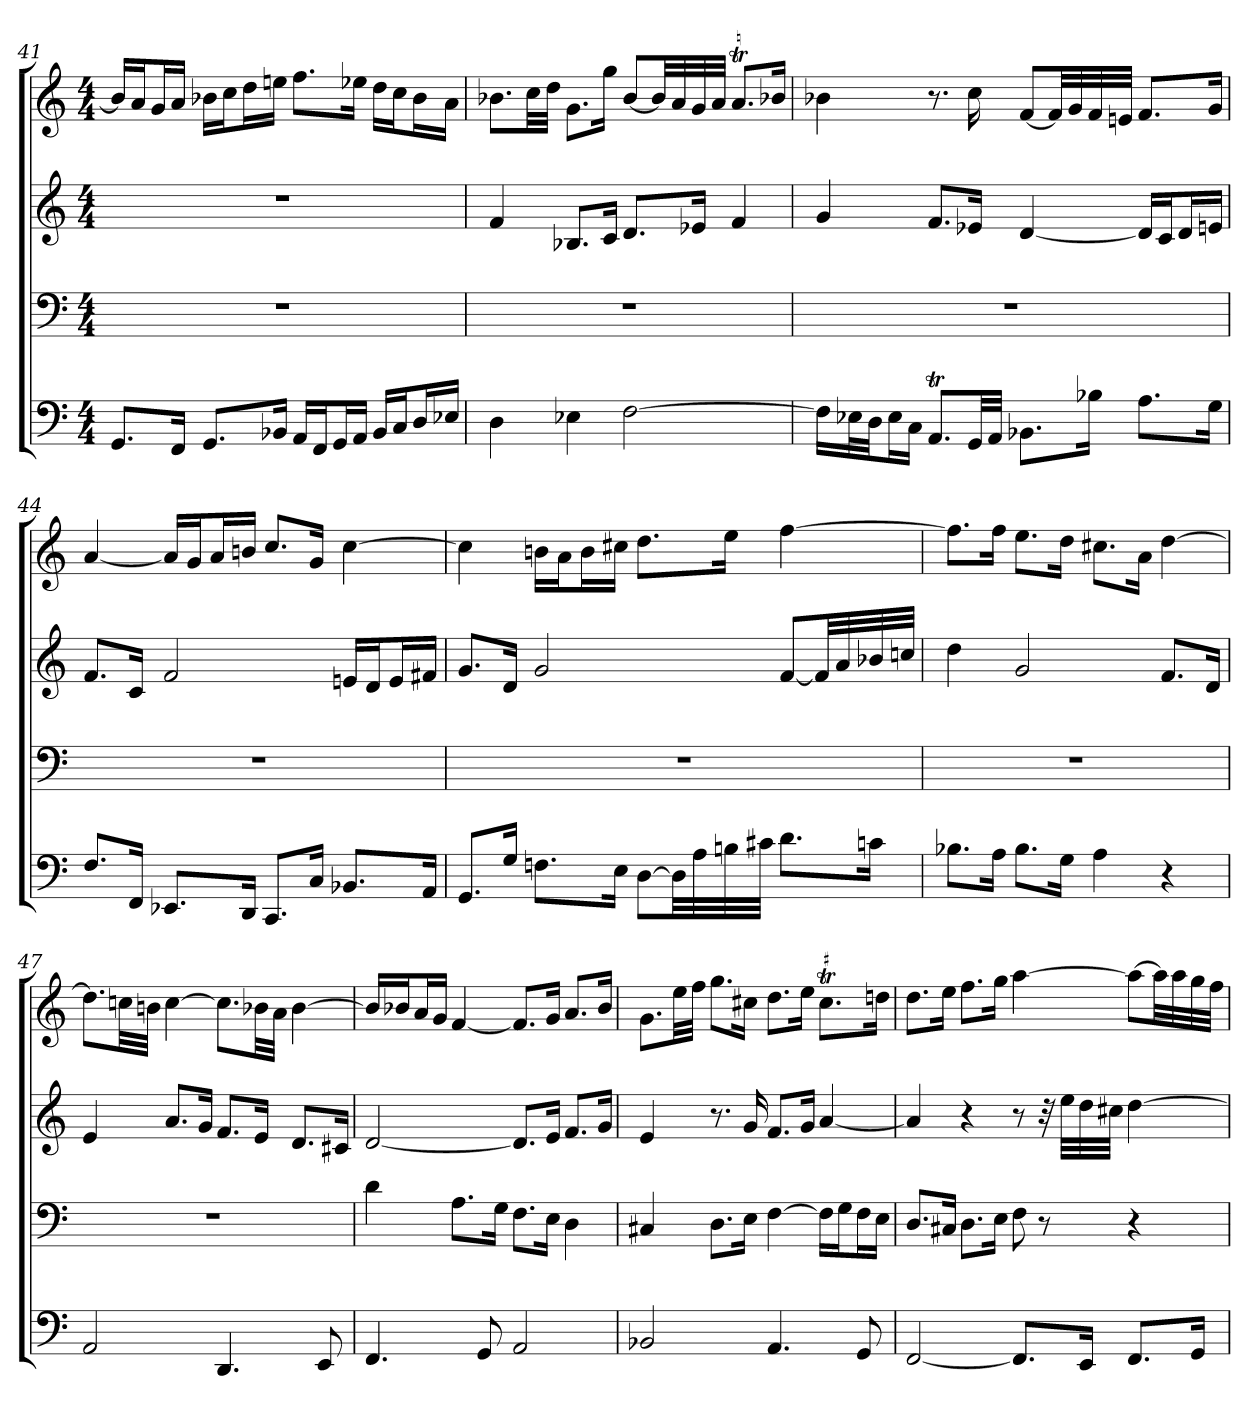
**kern	**kern	**kern	**kern
*part4	*part3	*part2	*part1
*staff4	*staff3	*staff2	*staff1
*M4/4	*M4/4	*M4/4	*M4/4
=41	=41	=41	=41
8.GGL	1r	1r	16b-LL]
.	.	.	16aJ
.	.	.	16gL
16FFJk	.	.	16aJJ
8.GGL	.	.	16b-XLL
.	.	.	16ccJ
.	.	.	16ddL
16BB-XJk	.	.	16eenJJ
16AALL	.	.	8.ffL
16FFJ	.	.	.
16GGL	.	.	.
16AAJJ	.	.	16ee-XJk
16BB-LL	.	.	16ddLL
16CJ	.	.	16ccJ
16DL	.	.	16b-L
16E-XJJ	.	.	16aJJ
=42	=42	=42	=42
4D	1r	4f	8.b-XL
.	.	.	32ccLL
.	.	.	32ddJJJ
4E-X	.	8.B-XL	8.gL
.	.	16cJk	16ggJk
[2F	.	8.dL	[8b-L
.	.	.	32b-LL]
.	.	.	32a
.	.	16e-XJk	32g
.	.	.	32aJJJ
.	.	4f	8.aTL
.	.	.	16b-XJk
=43	=43	=43	=43
16FLL]	1r	4g	4b-X
32E-XL	.	.	.
32DJJ	.	.	.
16E-L	.	.	.
16CJJ	.	.	.
8.AATL	.	8.fL	8.r
32GGLL	.	16e-XJk	16cc
32AAJJJ	.	.	.
8.BB-XL	.	[4d	[8fL
.	.	.	32fLL]
.	.	.	32g
16B-XJk	.	.	32f
.	.	.	32enJJJ
8.AL	.	16dLL]	8.fL
.	.	16cJ	.
.	.	16dL	.
16GJk	.	16enJJ	16gJk
=44	=44	=44	=44
8.FL	1r	8.fL	[4a
16FFJk	.	16cJk	.
8.EE-XL	.	2f	16aLL]
.	.	.	16gJ
.	.	.	16aL
16DDJk	.	.	16bnJJ
8.CCL	.	.	8.ccL
16CJk	.	.	16gJk
8.BB-XL	.	16enLL	[4cc
.	.	16dJ	.
.	.	16eL	.
16AAJk	.	16f#XJJ	.
=45	=45	=45	=45
8.GGL	1r	8.gL	4cc]
16GJk	.	16dJk	.
8.FnL	.	2g	16bnLL
.	.	.	16aJ
.	.	.	16bL
16EJk	.	.	16cc#XJJ
[8DL	.	.	8.ddL
32DLL]	.	.	.
32A	.	.	.
32Bn	.	.	16eeJk
32c#XJJJ	.	.	.
8.dL	.	[8fL	[4ff
.	.	32fLL]	.
.	.	32a	.
16cnJk	.	32b-X	.
.	.	32ccnJJJ	.
=46	=46	=46	=46
8.B-XL	1r	4dd	8.ffL]
16AJk	.	.	16ffJk
8.B-L	.	2g	8.eeL
16GJk	.	.	16ddJk
4A	.	.	8.cc#XL
.	.	.	16aJk
4r	.	8.fL	[4dd
.	.	16dJk	.
=47	=47	=47	=47
2AA	1r	4e	8.ddL]
.	.	.	32ccnLL
.	.	.	32bnJJJ
.	.	8.aL	[4cc
.	.	16gJk	.
4.DD	.	8.fL	8.ccL]
.	.	16eJk	32b-XLL
.	.	.	32aJJJ
.	.	8.dL	[4b-
8EE	.	.	.
.	.	16c#XJk	.
=48	=48	=48	=48
4.FF	4d	[2d	16b-LL]
.	.	.	16b-XJ
.	.	.	16aL
.	.	.	16gJJ
.	8.AL	.	[4f
8GG	.	.	.
.	16GJk	.	.
2AA	8.FL	8.dL]	8.fL]
.	16EJk	16eJk	16gJk
.	4D	8.fL	8.aL
.	.	16gJk	16b-Jk
=49	=49	=49	=49
2BB-X	4C#X	4e	8.gL
.	.	.	32eeLL
.	.	.	32ffJJJ
.	8.DL	8.r	8.ggL
.	16EJk	16g	16cc#XJk
4.AA	[4F	8.fL	8.ddL
.	.	16gJk	16eeJk
!	!	!	!LO:TR:acc=#
.	16FLL]	[4a	8.cc#TL
.	16GJ	.	.
8GG	16FL	.	.
.	16EJJ	.	16ddnJk
=50	=50	=50	=50
[2FF	8.DL	4a]	8.ddL
.	16C#XJk	.	16eeJk
.	8.DL	4r	8.ffL
.	16EJk	.	16ggJk
8.FFL]	8F	8r	[4aa
.	8r	32r	.
.	.	32eeLLL	.
16EEJk	.	32dd	.
.	.	32cc#XJJJ	.
8.FFL	4r	[4dd	8aaL_
.	.	.	32aaLL]
.	.	.	32aa
16GGJk	.	.	32gg
.	.	.	32ffJJJ
=	=	=	=
*-	*-	*-	*-
